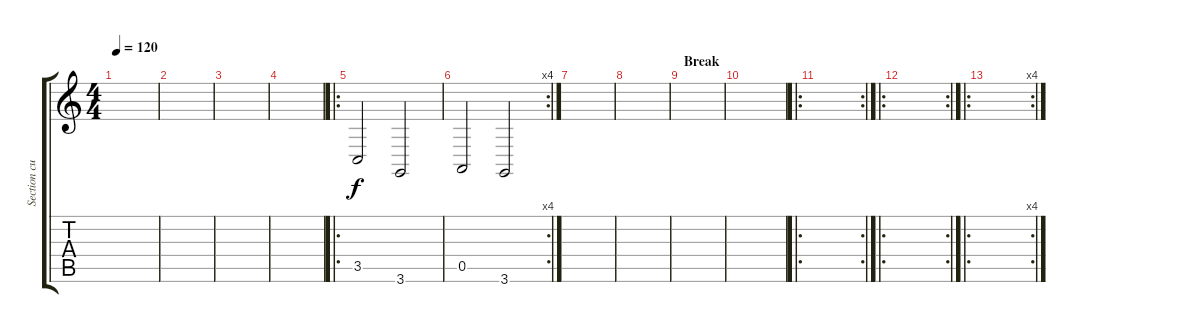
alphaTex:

\track ("Section cuivre ( trombone )" "Section cu") {instrument trombone}
\staff {score tabs}
\tuning (E4 B3 G3 D3 A2 E2) {hide}
\ts (4 4)
\tempo 120
\clef g2
\ks c
|
|
|
|
\ro
3.5.2 3.6.2 |
\rc 4
0.5.2 3.6.2 |
|
|
\section ("" "Break")
|
|
\ro
\rc 2
|
\ro
\rc 2
|
\ro
\rc 4
